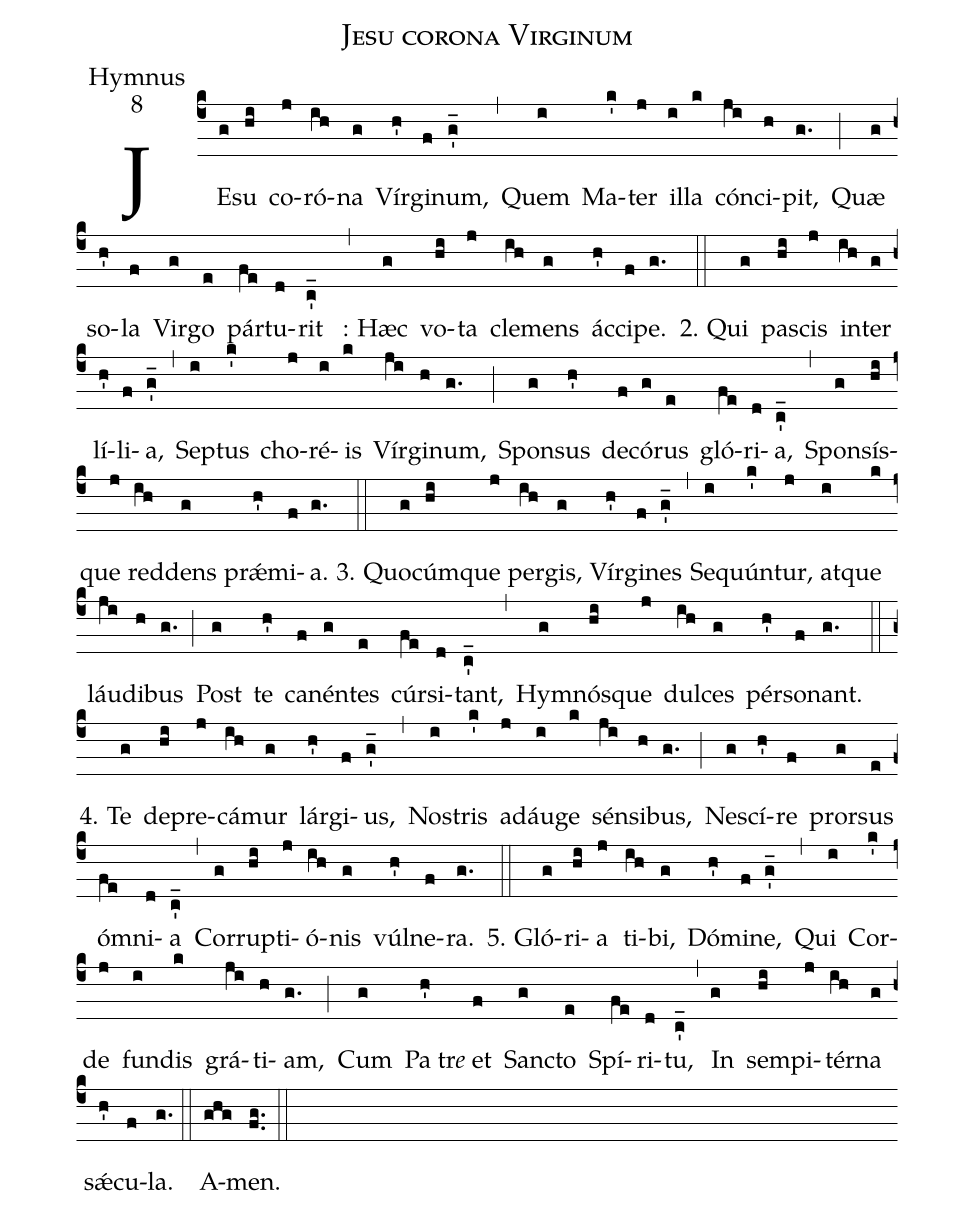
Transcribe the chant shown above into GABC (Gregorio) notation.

name:Jesu corona Virginum;
office-part:Hymnus;
mode:8;
%%
(c4)JE(g)su(hi) co(j)ró(ih)na(g) Vír(h')gi(f)num,(g_') (,)
Quem(i) Ma(k')ter(j) il(i)la(k) cón(ji)ci(h)pit,(g.) (;)
Quæ(g) so(h')la(f) Vir(g)go(e) pár(fe)tu(d)rit(c_') (,)~:
Hæc(g) vo(hi)ta(j) cle(ih)mens(g) ác(h')ci(f)pe.(g.) (::)

2. Qui(g) pa(hi)scis(j) in(ih)ter(g) lí(h')li(f)a,(g_') (,)
Sep(i)tus(k') cho(j)ré(i)is(k) Vír(ji)gi(h)num,(g.) (;)
Spon(g)sus(h') de(f)có(g)rus(e) gló(fe)ri(d)a,(c_') (,)
Spon(g)sís(hi)que(j) red(ih)dens(g) prǽ(h')mi(f)a.(g.) (::)

3. Quo(g)cúm(hi)que(j) per(ih)gis,(g) Vír(h')gi(f)nes(g_') (,)
Se(i)quún(k')tur,(j) at(i)que(k) láu(ji)di(h)bus(g.) (;)
Post(g) te(h') ca(f)nén(g)tes(e) cúr(fe)si(d)tant,(c_') (,)
Hym(g)nós(hi)que(j) dul(ih)ces(g) pér(h')so(f)nant.(g.) (::)

4. Te(g) de(hi)pre(j)cá(ih)mur(g) lár(h')gi(f)us,(g_') (,)
Nos(i)tris(k') a(j)dáu(i)ge(k) sén(ji)si(h)bus,(g.) (;)
Ne(g)scí(h')re(f) pror(g)sus(e) óm(fe)ni(d)a(c_') (,)
Cor(g)rup(hi)ti(j)ó(ih)nis(g) vúl(h')ne(f)ra.(g.) (::)

5. Gló(g)ri(hi)a(j) ti(ih)bi,(g) Dó(h')mi(f)ne,(g_') (,)
Qui(i) Cor(k')de(j) fun(i)dis(k) grá(ji)ti(h)am,(g.) (;)
Cum(g) Pa(h')tr<i>e</i>() et(f) San(g)cto(e) Spí(fe)ri(d)tu,(c_') (,)
In(g) sem(hi)pi(j)tér(ih)na(g) sǽ(h')cu(f)la.(g.) (::)
A(ghg)men.(fg..) (::)
